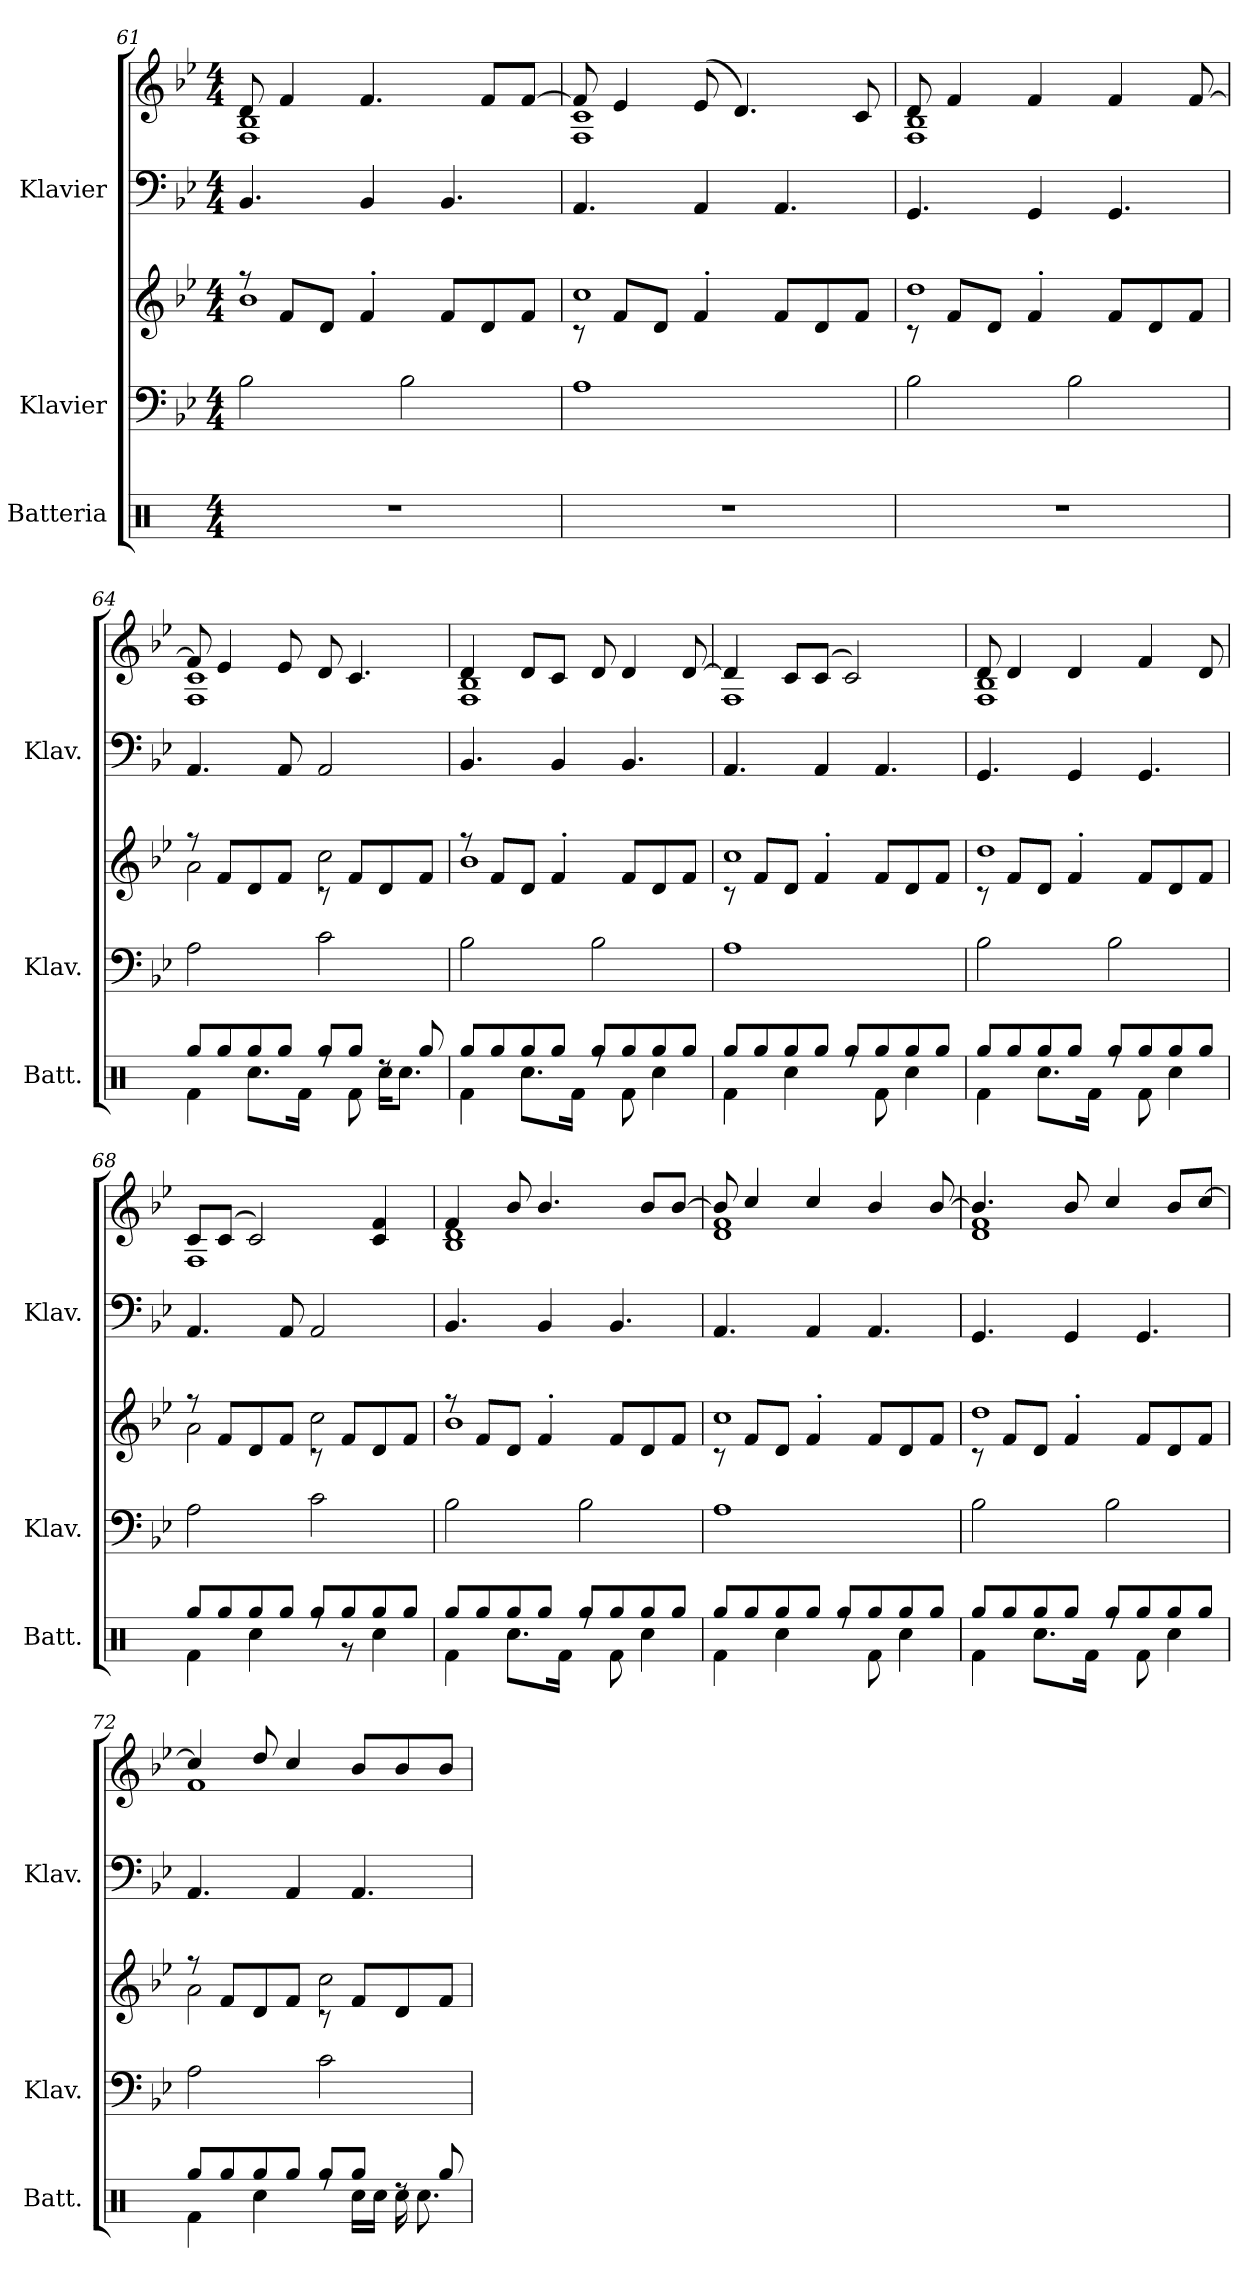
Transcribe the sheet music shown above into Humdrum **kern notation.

**kern	**kern	**kern	**kern	**kern
*part3	*part2	*part2	*part1	*part1
*staff5	*staff4	*staff3	*staff2	*staff1
*I"Batteria	*I"Klavier	*	*I"Klavier	*
*I'Batt.	*I'Klav.	*	*I'Klav.	*
!!LO:PB:g=z
*clefX	*clefF4	*clefG2	*clefF4	*clefG2
*k[]	*k[b-e-]	*k[b-e-]	*k[b-e-]	*k[b-e-]
*M4/4	*M4/4	*M4/4	*M4/4	*M4/4
=61	=61	=61	=61	=61
*	*	*^	*	*^
1r	2B-\	8r	1b-	4.BB-/	8d/	1F 1B-
.	.	8f/L	.	.	4f/	.
.	.	8d/J	.	.	.	.
.	.	4f'/	.	4BB-/	4.f/	.
.	2B-\	.	.	.	.	.
.	.	8f/L	.	4.BB-/	.	.
.	.	8d/	.	.	8f/L	.
.	.	8f/J	.	.	[8f/J	.
=62	=62	=62	=62	=62	=62	=62
1r	1A	8rc	1cc	4.AA/	8f/]	1F 1c
.	.	8f/L	.	.	4e-/	.
.	.	8d/J	.	.	.	.
.	.	4f'/	.	4AA/	(8e-/	.
.	.	.	.	.	4.d/)	.
.	.	8f/L	.	4.AA/	.	.
.	.	8d/	.	.	.	.
.	.	8f/J	.	.	8c/	.
=63	=63	=63	=63	=63	=63	=63
1r	2B-\	8rc	1dd	4.GG/	8d/	1F 1B-
.	.	8f/L	.	.	4f/	.
.	.	8d/J	.	.	.	.
.	.	4f'/	.	4GG/	4f/	.
.	2B-\	.	.	.	.	.
.	.	8f/L	.	4.GG/	4f/	.
.	.	8d/	.	.	.	.
.	.	8f/J	.	.	[8f/	.
=64	=64	=64	=64	=64	=64	=64
*^	*	*	*	*	*	*
8Rgg/L	4Rf\	2A\	8r	2a\	4.AA/	8f/]	1F 1c
8Rgg/	.	.	8f/L	.	.	4e-/	.
8Rgg/	8.Rcc\L	.	8d/	.	.	.	.
8Rgg/J	.	.	8f/J	.	8AA/	8e-/	.
.	16Rf\Jk	.	.	.	.	.	.
8Rgg/L	8rff	2c\	8rc	2cc\	2AA/	8d/	.
8Rgg/J	8Rf\	.	8f/L	.	.	4.c/	.
8rdd	16Rcc\KL	.	8d/	.	.	.	.
.	8.Rcc\J	.	.	.	.	.	.
8Rgg/	.	.	8f/J	.	.	.	.
!!LO:LB:g=z	!!
=65	=65	=65	=65	=65	=65	=65	=65
8Rgg/L	4Rf\	2B-\	8r	1b-	4.BB-/	4d/	1F 1B-
8Rgg/	.	.	8f/L	.	.	.	.
8Rgg/	8.Rcc\L	.	8d/J	.	.	8d/L	.
8Rgg/J	.	.	4f'/	.	4BB-/	8c/J	.
.	16Rf\Jk	.	.	.	.	.	.
8Rgg/L	8rff	2B-\	.	.	.	8d/	.
8Rgg/	8Rf\	.	8f/L	.	4.BB-/	4d/	.
8Rgg/	4Rcc\	.	8d/	.	.	.	.
8Rgg/J	.	.	8f/J	.	.	[8d/	.
=66	=66	=66	=66	=66	=66	=66	=66
8Rgg/L	4Rf\	1A	8rc	1cc	4.AA/	4d/]	1F
8Rgg/	.	.	8f/L	.	.	.	.
8Rgg/	4Rcc\	.	8d/J	.	.	8c/L	.
8Rgg/J	.	.	4f'/	.	4AA/	(8c/J	.
8Rgg/L	8rff	.	.	.	.	2c/)	.
8Rgg/	8Rf\	.	8f/L	.	4.AA/	.	.
8Rgg/	4Rcc\	.	8d/	.	.	.	.
8Rgg/J	.	.	8f/J	.	.	.	.
=67	=67	=67	=67	=67	=67	=67	=67
8Rgg/L	4Rf\	2B-\	8rc	1dd	4.GG/	8d/	1F 1B-
8Rgg/	.	.	8f/L	.	.	4d/	.
8Rgg/	8.Rcc\L	.	8d/J	.	.	.	.
8Rgg/J	.	.	4f'/	.	4GG/	4d/	.
.	16Rf\Jk	.	.	.	.	.	.
8Rgg/L	8rff	2B-\	.	.	.	.	.
8Rgg/	8Rf\	.	8f/L	.	4.GG/	4f/	.
8Rgg/	4Rcc\	.	8d/	.	.	.	.
8Rgg/J	.	.	8f/J	.	.	8d/	.
=68	=68	=68	=68	=68	=68	=68	=68
8Rgg/L	4Rf\	2A\	8r	2a\	4.AA/	8c/L	1F
8Rgg/	.	.	8f/L	.	.	(8c/J	.
8Rgg/	4Rcc\	.	8d/	.	.	2c/)	.
8Rgg/J	.	.	8f/J	.	8AA/	.	.
8Rgg/L	8rff	2c\	8rc	2cc\	2AA/	.	.
8Rgg/	8r	.	8f/L	.	.	.	.
8Rgg/	4Rcc\	.	8d/	.	.	4c/ 4f/	.
8Rgg/J	.	.	8f/J	.	.	.	.
!!LO:PB:g=z	!!
=69	=69	=69	=69	=69	=69	=69	=69
8Rgg/L	4Rf\	2B-\	8r	1b-	4.BB-/	4f/	1B- 1d
8Rgg/	.	.	8f/L	.	.	.	.
8Rgg/	8.Rcc\L	.	8d/J	.	.	8b-/	.
8Rgg/J	.	.	4f'/	.	4BB-/	4.b-/	.
.	16Rf\Jk	.	.	.	.	.	.
8Rgg/L	8rff	2B-\	.	.	.	.	.
8Rgg/	8Rf\	.	8f/L	.	4.BB-/	.	.
8Rgg/	4Rcc\	.	8d/	.	.	8b-/L	.
8Rgg/J	.	.	8f/J	.	.	[8b-/J	.
=70	=70	=70	=70	=70	=70	=70	=70
8Rgg/L	4Rf\	1A	8rc	1cc	4.AA/	8b-/]	1d 1f
8Rgg/	.	.	8f/L	.	.	4cc/	.
8Rgg/	4Rcc\	.	8d/J	.	.	.	.
8Rgg/J	.	.	4f'/	.	4AA/	4cc/	.
8Rgg/L	8rff	.	.	.	.	.	.
8Rgg/	8Rf\	.	8f/L	.	4.AA/	4b-/	.
8Rgg/	4Rcc\	.	8d/	.	.	.	.
8Rgg/J	.	.	8f/J	.	.	[8b-/	.
=71	=71	=71	=71	=71	=71	=71	=71
8Rgg/L	4Rf\	2B-\	8rc	1dd	4.GG/	4.b-/]	1d 1f
8Rgg/	.	.	8f/L	.	.	.	.
8Rgg/	8.Rcc\L	.	8d/J	.	.	.	.
8Rgg/J	.	.	4f'/	.	4GG/	8b-/	.
.	16Rf\Jk	.	.	.	.	.	.
8Rgg/L	8rff	2B-\	.	.	.	4cc/	.
8Rgg/	8Rf\	.	8f/L	.	4.GG/	.	.
8Rgg/	4Rcc\	.	8d/	.	.	8b-/L	.
8Rgg/J	.	.	8f/J	.	.	[8cc/J	.
=72	=72	=72	=72	=72	=72	=72	=72
8Rgg/L	4Rf\	2A\	8r	2a\	4.AA/	4cc/]	1f
8Rgg/	.	.	8f/L	.	.	.	.
8Rgg/	4Rcc\	.	8d/	.	.	8dd/	.
8Rgg/J	.	.	8f/J	.	4AA/	4cc/	.
8Rgg/L	8rff	2c\	8rc	2cc\	.	.	.
8Rgg/J	16Rcc\LL	.	8f/L	.	4.AA/	8b-/L	.
.	16Rcc\JJ	.	.	.	.	.	.
8rdd	16Rcc\	.	8d/	.	.	8b-/	.
.	8.Rcc\	.	.	.	.	.	.
8Rgg/	.	.	8f/J	.	.	8b-/J	.
*v	*v	*	*v	*v	*	*v	*v
=	=	=	=	=
*-	*-	*-	*-	*-
